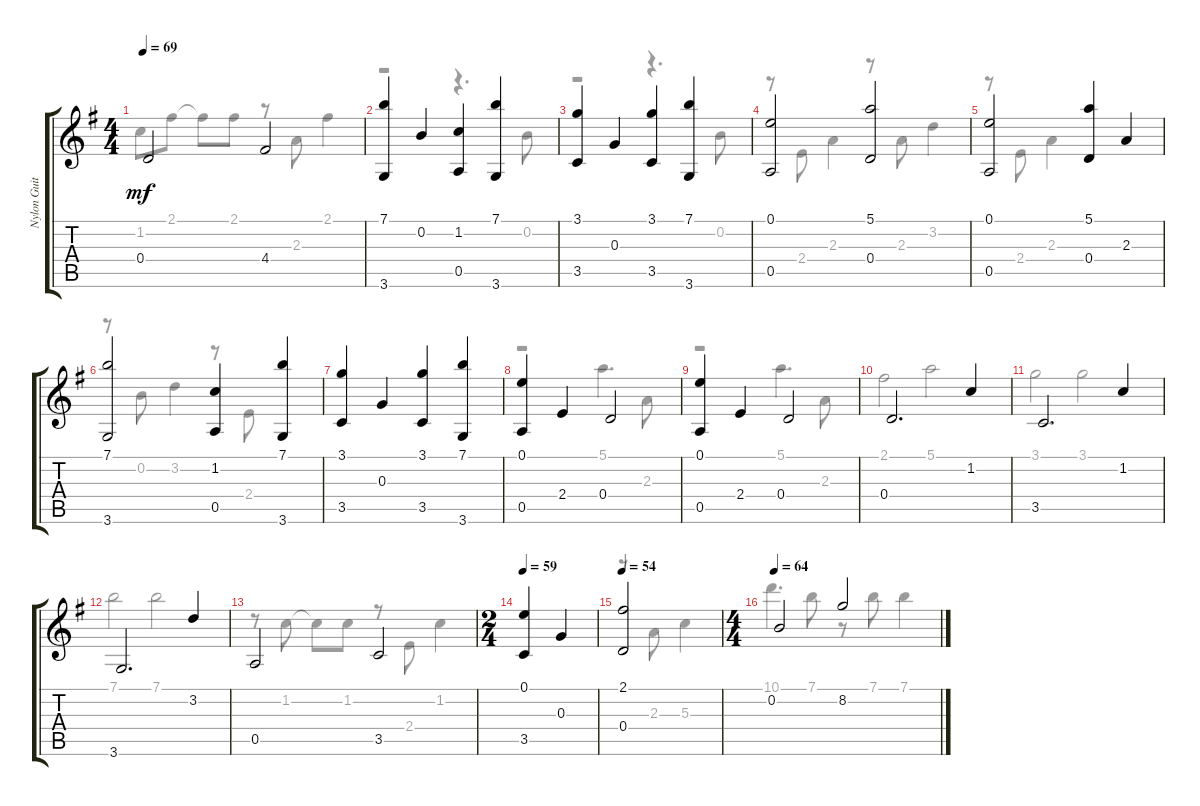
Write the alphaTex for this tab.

\track ("Nylon Guitar" "Nylon Guit") {instrument acousticguitarnylon}
\staff {score tabs}
\tuning (E4 B3 G3 D3 A2 E2) {hide}
\voice
\ts (4 4)
\tempo 69
\clef g2
\ks eminor
0.4.2{dy mf} 4.4.2 |
(7.1 3.6).4 0.2.4 (1.2 0.5).4 (7.1 3.6).4 |
(3.1 3.5).4 0.3.4 (3.1 3.5).4 (7.1 3.6).4 |
(0.1 0.5).2 (5.1 0.4).2 |
(0.1 0.5).2 (5.1 0.4).4 2.3.4 |
(7.1 3.6).2 (1.2 0.5).4 (7.1 3.6).4 |
(3.1 3.5).4 0.3.4 (3.1 3.5).4 (7.1 3.6).4 |
(0.1 0.5).4 2.4.4 0.4.2 |
(0.1 0.5).4 2.4.4 0.4.2 |
0.4.2{d} 1.2.4 |
3.5.2{d} 1.2.4 |
3.6.2{d} 3.2.4 |
0.5.2 3.5.2 |
\ts (2 4)
\tempo 59
(0.1 3.5).4 0.3.4 |
\tempo 54
(2.1 0.4).2 |
\ts (4 4)
\tempo 64
0.2.2 8.2.2
\voice
\clef g2
\ottava regular
\simile none
\ks eminor
1.2.8{dy mf} 2.1.8 2.1{t}.8 2.1.8 r.8 2.3.8 2.1.4 |
r.2 r.4{d} 0.2.8 |
r.2 r.4{d} 0.2.8 |
r.8 2.4.8 2.3.4 r.8 2.3.8 3.2.4 |
r.8 2.4.8 2.3.4 |
r.8 0.2.8 3.2.4 r.8 2.4.8 |
|
r.2 5.1.4{d} 2.3.8 |
r.2 5.1.4{d} 2.3.8 |
2.1.2 5.1.2 |
3.1.2 3.1.2 |
7.1.2 7.1.2 |
r.8 1.2.8 1.2{t}.8 1.2.8 r.8 2.4.8 1.2.4 |
|
r.8 2.3.8 5.3.4 |
10.1.4{d} 7.1.8 r.8 7.1.8 7.1.4
